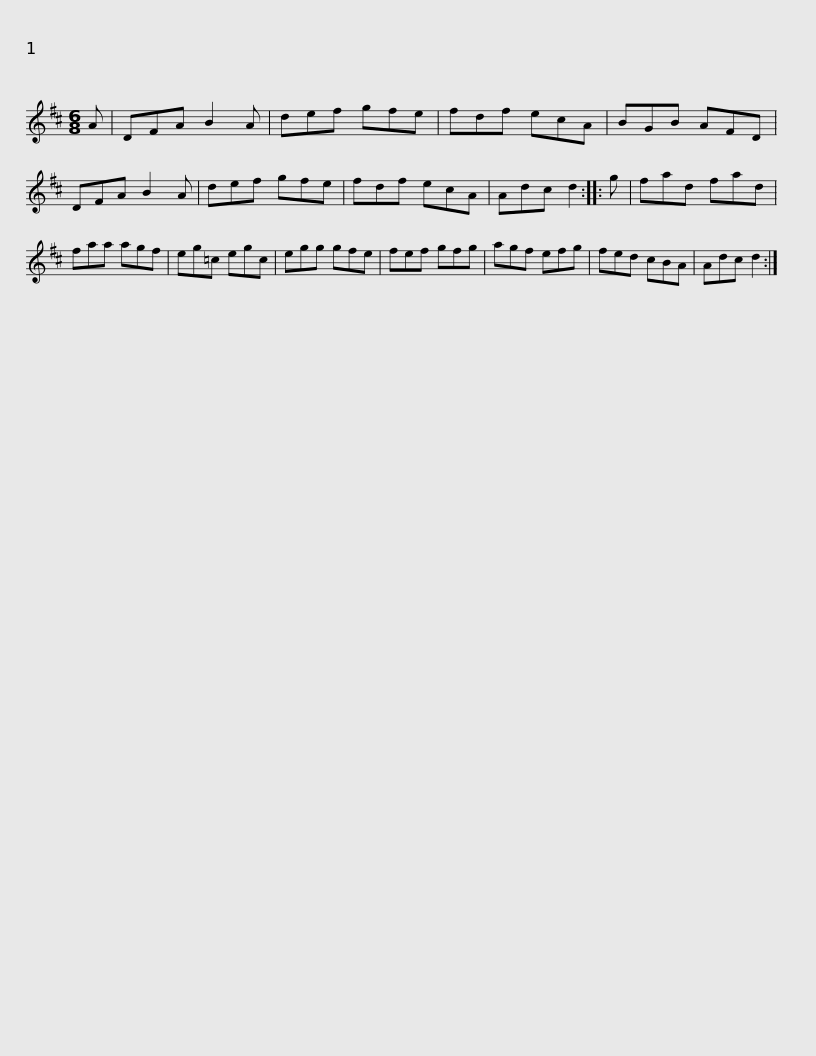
X:1
L:1/8
M:6/8
I:linebreak $
K:D
V:1 treble
V:1
 A | DFA B2 A | def gfe | fdf ecA | BGB AFD | %5
 DFA B2 A | def gfe | fdf ecA |$ Adc d2 :: g | %10
 fad fad | faa agf | eg=c egc | egg gfe | fef gfg | %15
 agf efg |$ fed cBA | Adc d2 :| %18
